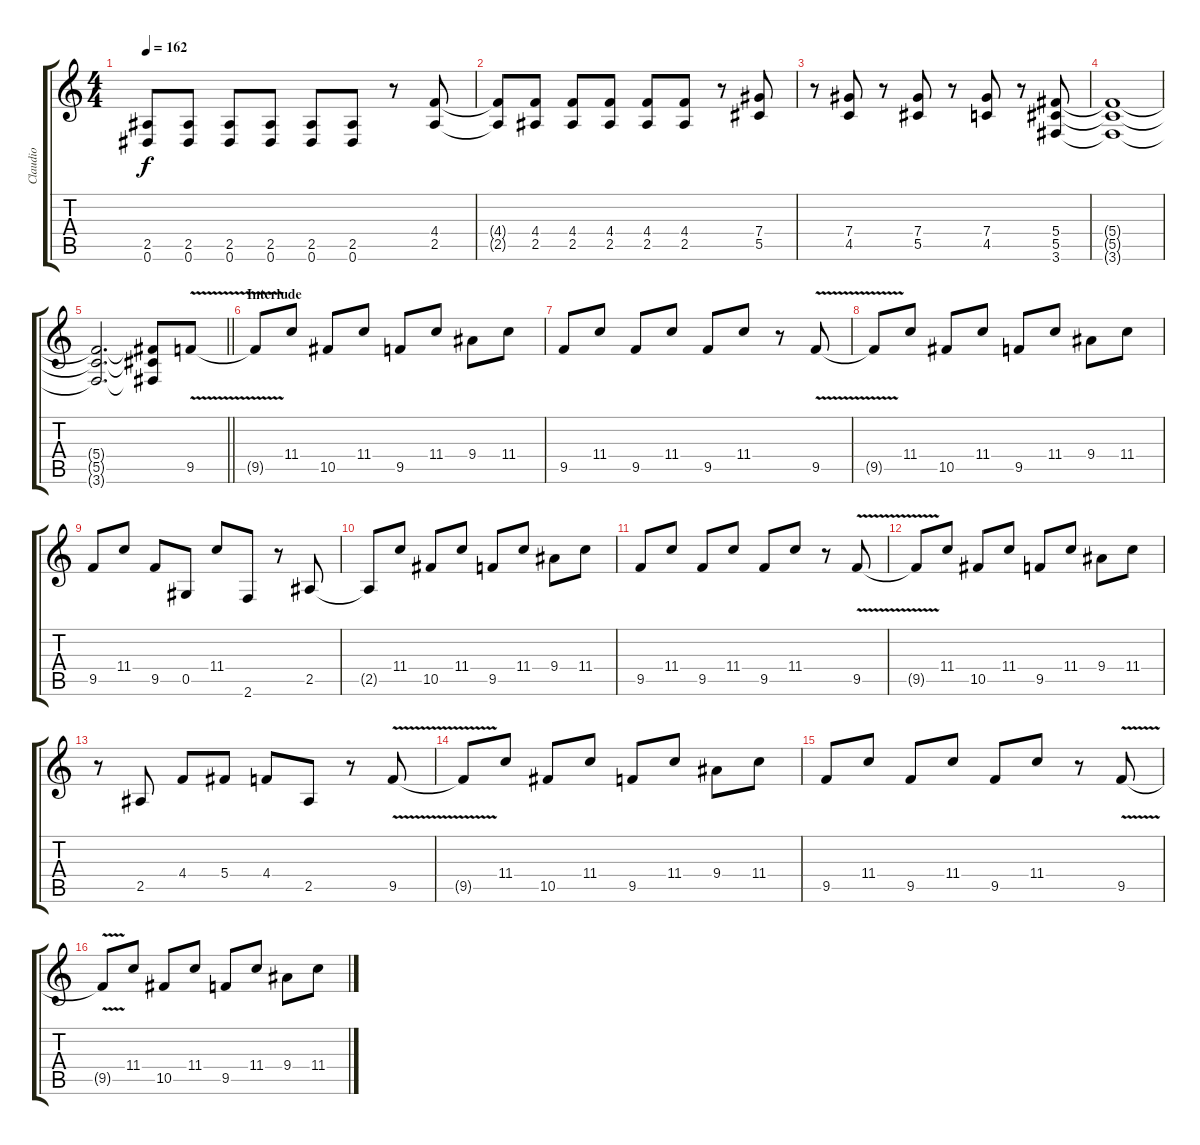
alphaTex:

\track ("Claudio" "Claudio") {instrument overdrivenguitar}
\staff {score tabs}
\tuning (Eb4 Bb3 Gb3 Db3 Ab2 Eb2) {hide}
\ts (4 4)
\tempo 162
\clef g2
\ks c
(2.5{t} 0.6{t}).8{dy f} (2.5 0.6).8 (2.5 0.6).8 (2.5 0.6).8 (2.5 0.6).8 (2.5 0.6).8 r.8 (4.4 2.5).8 |
(4.4{t} 2.5{t}).8 (4.4 2.5).8 (4.4 2.5).8 (4.4 2.5).8 (4.4 2.5).8 (4.4 2.5).8 r.8 (7.4 5.5).8 |
r.8 (7.4 4.5).8 r.8 (7.4 5.5).8 r.8 (7.4 4.5).8 r.8 (5.4 5.5 3.6).8 |
(5.4{t} 5.5{t} 3.6{t}).1 |
\barLineRight lightlight
(5.4{t} 5.5{t} 3.6{t}).2{d} (5.4{t} 5.5{t} 3.6{t}).8 9.5{v}.8{instrument electricguitarmuted} |
\section ("" "Interlude")
9.5{t}.8 11.4.8 10.5.8 11.4.8 9.5.8 11.4.8 9.4.8 11.4.8 |
9.5.8 11.4.8 9.5.8 11.4.8 9.5.8 11.4.8 r.8 9.5{v}.8 |
9.5{t}.8 11.4.8 10.5.8 11.4.8 9.5.8 11.4.8 9.4.8 11.4.8 |
9.5.8 11.4.8 9.5.8 0.5.8 11.4.8 2.6.8 r.8 2.5.8 |
2.5{t}.8 11.4.8 10.5.8 11.4.8 9.5.8 11.4.8 9.4.8 11.4.8 |
9.5.8 11.4.8 9.5.8 11.4.8 9.5.8 11.4.8 r.8 9.5{v}.8 |
9.5{t}.8 11.4.8 10.5.8 11.4.8 9.5.8 11.4.8 9.4.8 11.4.8 |
r.8 2.5.8 4.4.8 5.4.8 4.4.8 2.5.8 r.8 9.5{v}.8 |
9.5{t}.8 11.4.8 10.5.8 11.4.8 9.5.8 11.4.8 9.4.8 11.4.8 |
9.5.8 11.4.8 9.5.8 11.4.8 9.5.8 11.4.8 r.8 9.5{v}.8 |
9.5{t}.8 11.4.8 10.5.8 11.4.8 9.5.8 11.4.8 9.4.8 11.4.8
